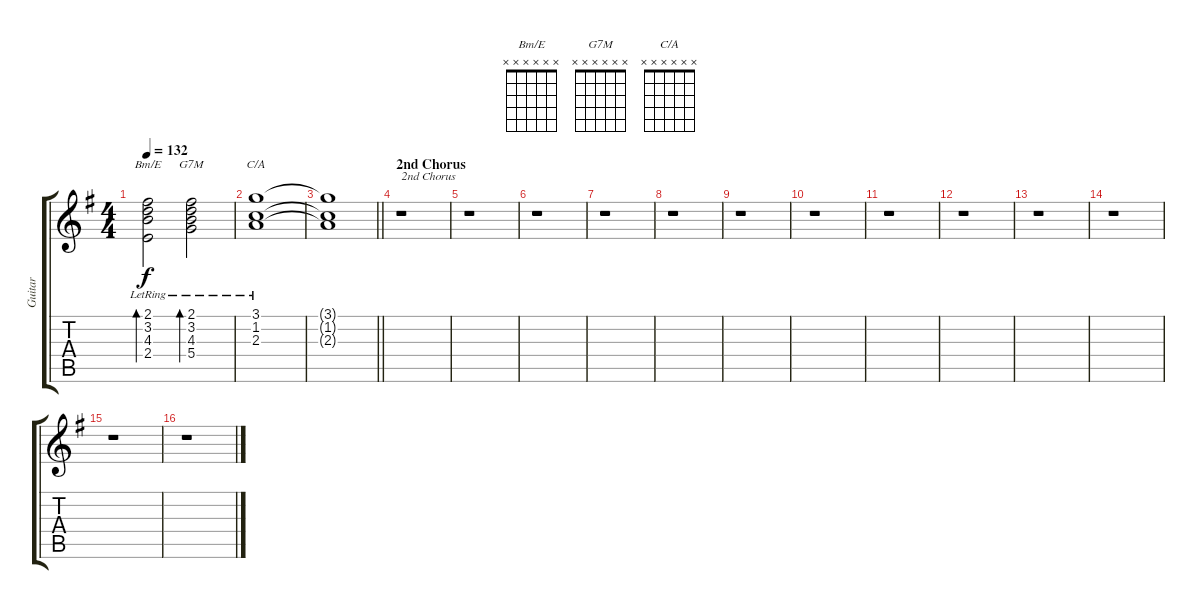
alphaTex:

\track ("Guitar" "Guitar") {instrument acousticguitarsteel}
\staff {score tabs}
\tuning (E4 B3 G3 D3 A2 E2) {hide}
\chord ("Bm/E" x x x x x x)
\chord ("G7M" x x x x x x)
\chord ("C/A" x x x x x x)
\ts (4 4)
\tempo 132
\clef g2
\ks g
(2.1{lr} 3.2{lr} 4.3{lr} 2.4{lr}).2{bd 240 ch "Bm/E" dy f} (2.1{lr} 3.2{lr} 4.3{lr} 5.4{lr}).2{bd 240 ch "G7M"} |
(3.1{lr} 1.2{lr} 2.3{lr}).1{ch "C/A"} |
\barLineRight lightlight
(3.1{t} 1.2{t} 2.3{t}).1 |
\section ("" "2nd Chorus")
r.1{txt "2nd Chorus"} |
r.1 |
r.1 |
r.1 |
r.1 |
r.1 |
r.1 |
r.1 |
r.1 |
r.1 |
r.1 |
r.1 |
r.1
